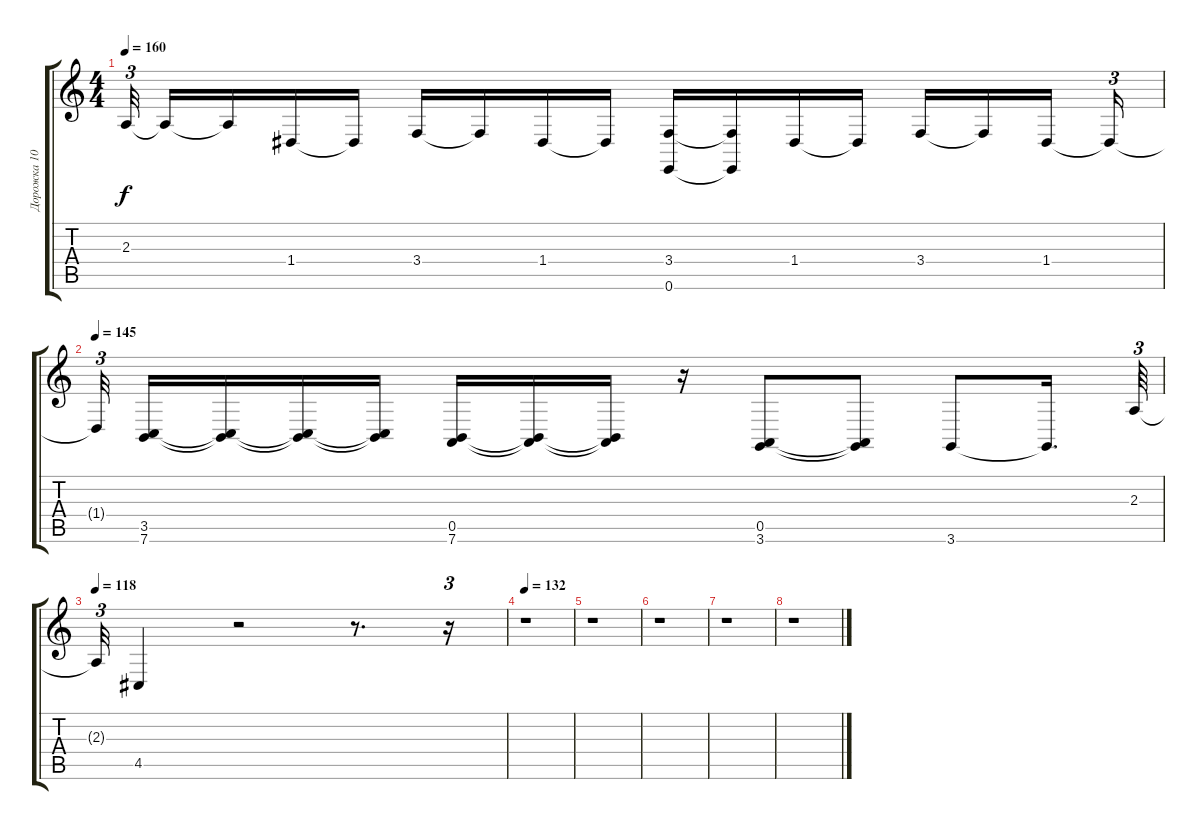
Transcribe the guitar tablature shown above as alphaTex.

\track ("Дорожка 10" "Дорожка 10") {instrument brightacousticpiano}
\staff {score tabs}
\tuning (E4 B3 G3 D3 A2 E2) {hide}
\ts (4 4)
\tempo 160
\clef g2
\ks c
2.3{t}.32{tu (3 2) dy f beam splitsecondary} 2.3{t}.16 2.3{t}.16 1.4.16 1.4{t}.16 3.4.16 3.4{t}.16 1.4.16 1.4{t}.16 (3.4 0.6).16 (3.4{t} 0.6{t}).16 1.4.16 1.4{t}.16 3.4.16 3.4{t}.16 1.4.16{beam splitsecondary} 1.4{t}.16{tu (3 2)} |
\tempo 145
1.4{t}.32{tu (3 2) beam splitsecondary} (3.5 7.6).16 (3.5{t} 7.6{t}).16 (3.5{t} 7.6{t}).16 (3.5{t} 7.6{t}).16 (0.5 7.6).16 (0.5{t} 7.6{t}).16 (0.5{t} 7.6{t}).16 r.16 (0.5 3.6).8 (0.5{t} 3.6{t}).8 3.6.8 3.6{t}.16{d} 2.3.64{tu (3 2)} |
\tempo 118
2.3{t}.32{tu (3 2)} 4.5.4 r.2 r.8{d} r.16{tu (3 2)} |
\tempo 132
r.1 |
r.1 |
r.1 |
r.1 |
r.1
